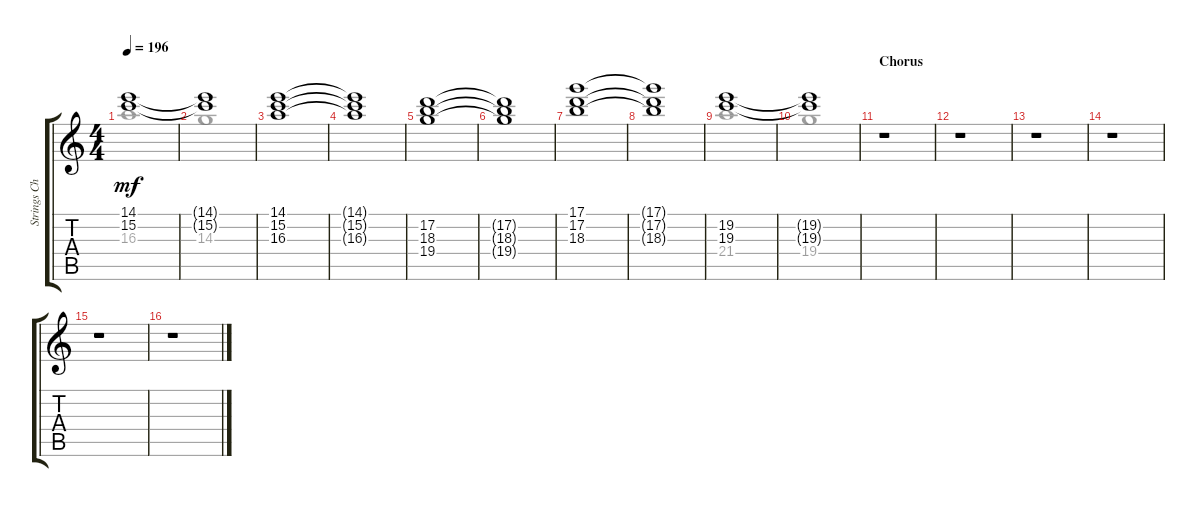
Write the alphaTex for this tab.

\track ("Strings Chords" "Strings Ch") {instrument electricguitarclean}
\staff {score tabs}
\tuning (D4 A3 F3 C3 G2 C2) {hide}
\voice
\ts (4 4)
\tempo 196
\clef g2
\ks aminor
(14.1 15.2).1{dy mf} |
(14.1{t} 15.2{t}).1 |
(14.1 15.2 16.3).1 |
(14.1{t} 15.2{t} 16.3{t}).1 |
(17.2 18.3 19.4).1 |
(17.2{t} 18.3{t} 19.4{t}).1 |
(17.1 17.2 18.3).1 |
(17.1{t} 17.2{t} 18.3{t}).1 |
(19.2 19.3).1 |
(19.2{t} 19.3{t}).1 |
\section ("" "Chorus")
r.1 |
r.1 |
r.1 |
r.1 |
r.1 |
r.1
\voice
\clef g2
\ottava regular
\simile none
\ks aminor
16.3.1{dy mf} |
14.3.1 |
|
|
|
|
|
|
21.4.1 |
19.4.1 |
|
|
|
|
|
